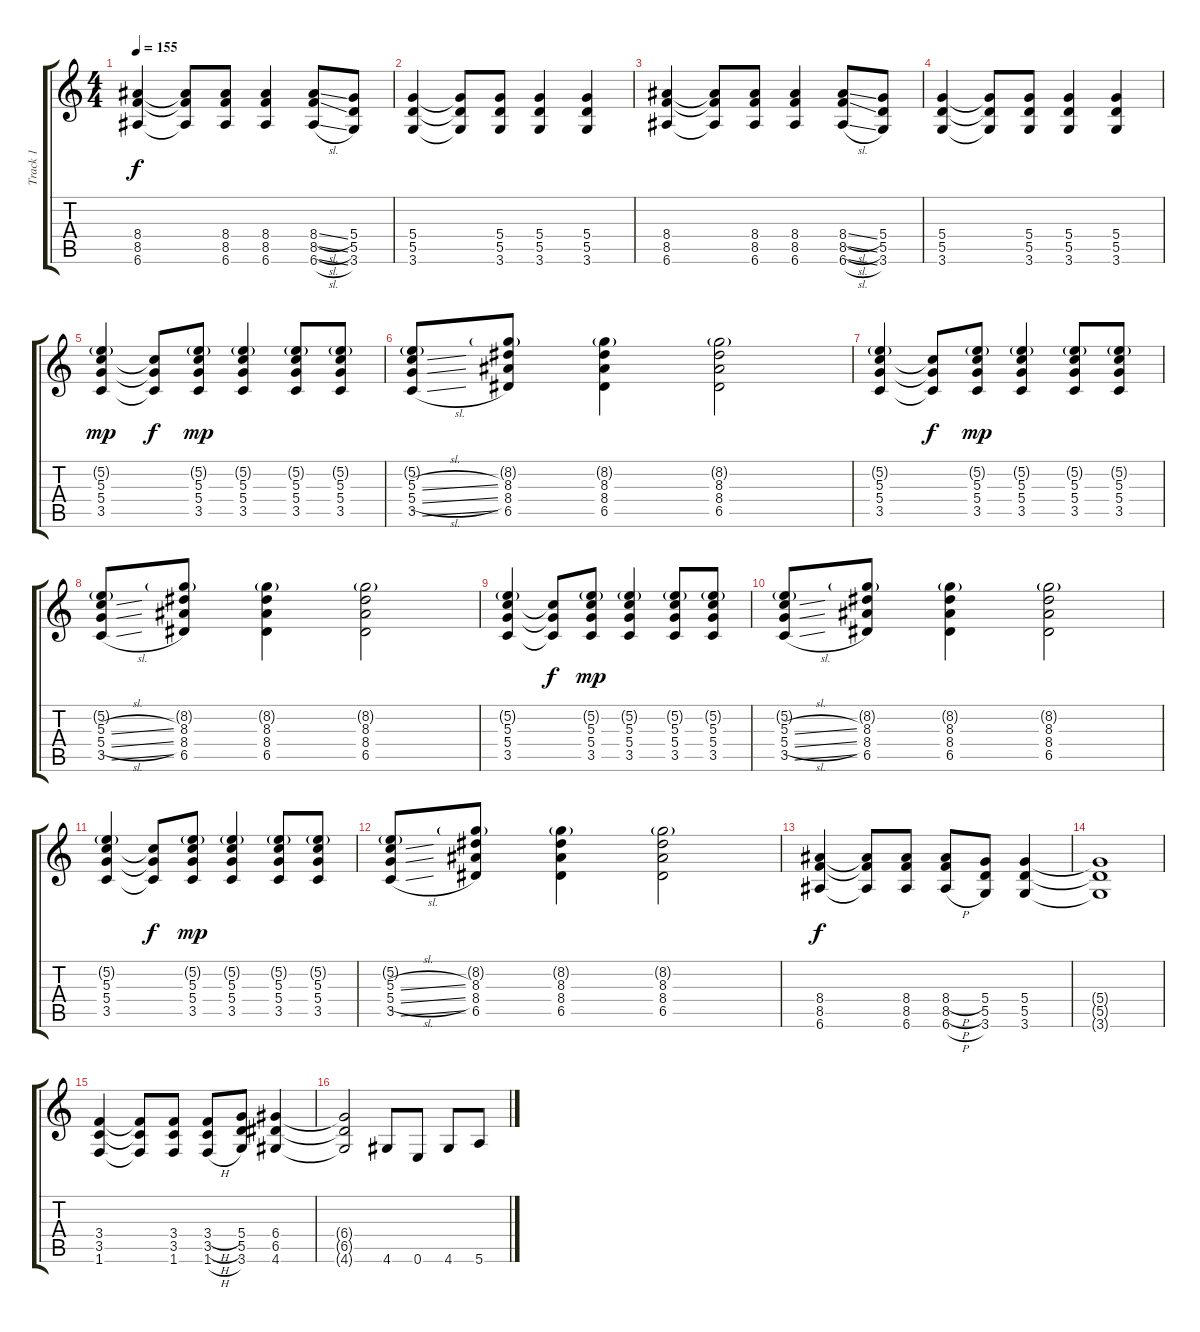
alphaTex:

\track ("Track 1" "Track 1") {instrument overdrivenguitar}
\staff {score tabs}
\tuning (E4 B3 G3 D3 A2 E2) {hide}
\ts (4 4)
\tempo 155
\clef g2
\ks c
(8.4 8.5 6.6).4{dy f} (8.4{t} 8.5{t} 6.6{t}).8 (8.4 8.5 6.6).8 (8.4 8.5 6.6).4 (8.4{sl} 8.5{sl} 6.6{sl}).8 (5.4 5.5 3.6).8 |
(5.4 5.5 3.6).4 (5.4{t} 5.5{t} 3.6{t}).8 (5.4 5.5 3.6).8 (5.4 5.5 3.6).4 (5.4 5.5 3.6).4 |
(8.4 8.5 6.6).4 (8.4{t} 8.5{t} 6.6{t}).8 (8.4 8.5 6.6).8 (8.4 8.5 6.6).4 (8.4{sl} 8.5{sl} 6.6{sl}).8 (5.4 5.5 3.6).8 |
(5.4 5.5 3.6).4 (5.4{t} 5.5{t} 3.6{t}).8 (5.4 5.5 3.6).8 (5.4 5.5 3.6).4 (5.4 5.5 3.6).4 |
(5.2{g} 5.3 5.4 3.5).4{dy mp} (5.3{t} 5.4{t} 3.5{t}).8{dy f} (5.2{g} 5.3 5.4 3.5).8{dy mp} (5.2{g} 5.3 5.4 3.5).4 (5.2{g} 5.3 5.4 3.5).8 (5.2{g} 5.3 5.4 3.5).8 |
(5.2{g} 5.3{sl} 5.4{sl} 3.5{sl}).8 (8.2{g} 8.3 8.4 6.5).8 (8.2{g} 8.3 8.4 6.5).4 (8.2{g} 8.3 8.4 6.5).2 |
(5.2{g} 5.3 5.4 3.5).4 (5.3{t} 5.4{t} 3.5{t}).8{dy f} (5.2{g} 5.3 5.4 3.5).8{dy mp} (5.2{g} 5.3 5.4 3.5).4 (5.2{g} 5.3 5.4 3.5).8 (5.2{g} 5.3 5.4 3.5).8 |
(5.2{g} 5.3{sl} 5.4{sl} 3.5{sl}).8 (8.2{g} 8.3 8.4 6.5).8 (8.2{g} 8.3 8.4 6.5).4 (8.2{g} 8.3 8.4 6.5).2 |
(5.2{g} 5.3 5.4 3.5).4 (5.3{t} 5.4{t} 3.5{t}).8{dy f} (5.2{g} 5.3 5.4 3.5).8{dy mp} (5.2{g} 5.3 5.4 3.5).4 (5.2{g} 5.3 5.4 3.5).8 (5.2{g} 5.3 5.4 3.5).8 |
(5.2{g} 5.3{sl} 5.4{sl} 3.5{sl}).8 (8.2{g} 8.3 8.4 6.5).8 (8.2{g} 8.3 8.4 6.5).4 (8.2{g} 8.3 8.4 6.5).2 |
(5.2{g} 5.3 5.4 3.5).4 (5.3{t} 5.4{t} 3.5{t}).8{dy f} (5.2{g} 5.3 5.4 3.5).8{dy mp} (5.2{g} 5.3 5.4 3.5).4 (5.2{g} 5.3 5.4 3.5).8 (5.2{g} 5.3 5.4 3.5).8 |
(5.2{g} 5.3{sl} 5.4{sl} 3.5{sl}).8 (8.2{g} 8.3 8.4 6.5).8 (8.2{g} 8.3 8.4 6.5).4 (8.2{g} 8.3 8.4 6.5).2 |
(8.4 8.5 6.6).4{dy f} (8.4{t} 8.5{t} 6.6{t}).8 (8.4 8.5 6.6).8 (8.4{h} 8.5{h} 6.6{h}).8 (5.4 5.5 3.6).8 (5.4 5.5 3.6).4 |
(5.4{t} 5.5{t} 3.6{t}).1 |
(3.4 3.5 1.6).4 (3.4{t} 3.5{t} 1.6{t}).8 (3.4 3.5 1.6).8 (3.4{h} 3.5{h} 1.6{h}).8 (5.4 5.5 3.6).8 (6.4 6.5 4.6).4 |
(6.4{t} 6.5{t} 4.6{t}).2 4.6.8 0.6.8 4.6.8 5.6.8
